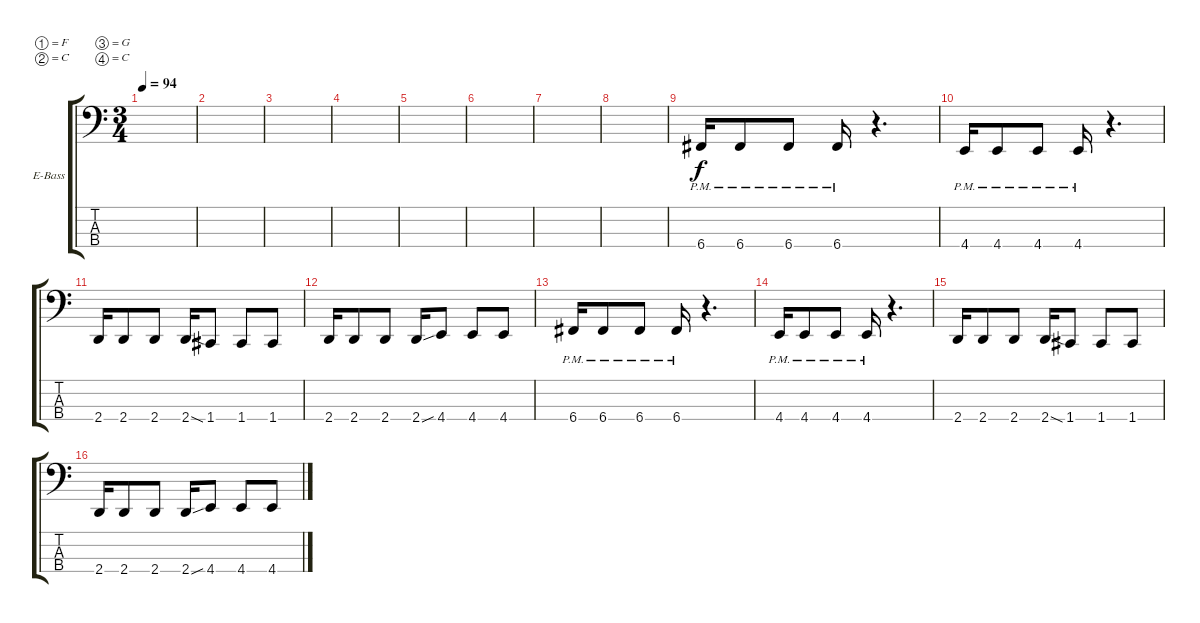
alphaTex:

\bracketExtendMode groupsimilarinstruments
\firstSystemTrackNameOrientation horizontal
\otherSystemsTrackNameOrientation horizontal
\track ("Electric Bass" "E-Bass") {instrument electricbassfinger}
\staff {score tabs}
\tuning (F2 C2 G1 C1)
\ts (3 4)
\tempo 94
\clef f4
\ks c
|
|
|
|
|
|
|
|
6.4{pm}.16 6.4{pm}.8 6.4{pm}.8 6.4{pm}.16 r.4{d} |
4.4{pm}.16 4.4{pm}.8 4.4{pm}.8 4.4{pm}.16 r.4{d} |
2.4.16 2.4.8 2.4.8 2.4{sod}.16 1.4.8 1.4.8 1.4.8 |
2.4.16 2.4.8 2.4.8 2.4{sou}.16 4.4.8 4.4.8 4.4.8 |
6.4{pm}.16 6.4{pm}.8 6.4{pm}.8 6.4{pm}.16 r.4{d} |
4.4{pm}.16 4.4{pm}.8 4.4{pm}.8 4.4{pm}.16 r.4{d} |
2.4.16 2.4.8 2.4.8 2.4{sod}.16 1.4.8 1.4.8 1.4.8 |
2.4.16 2.4.8 2.4.8 2.4{sou}.16 4.4.8 4.4.8 4.4.8
